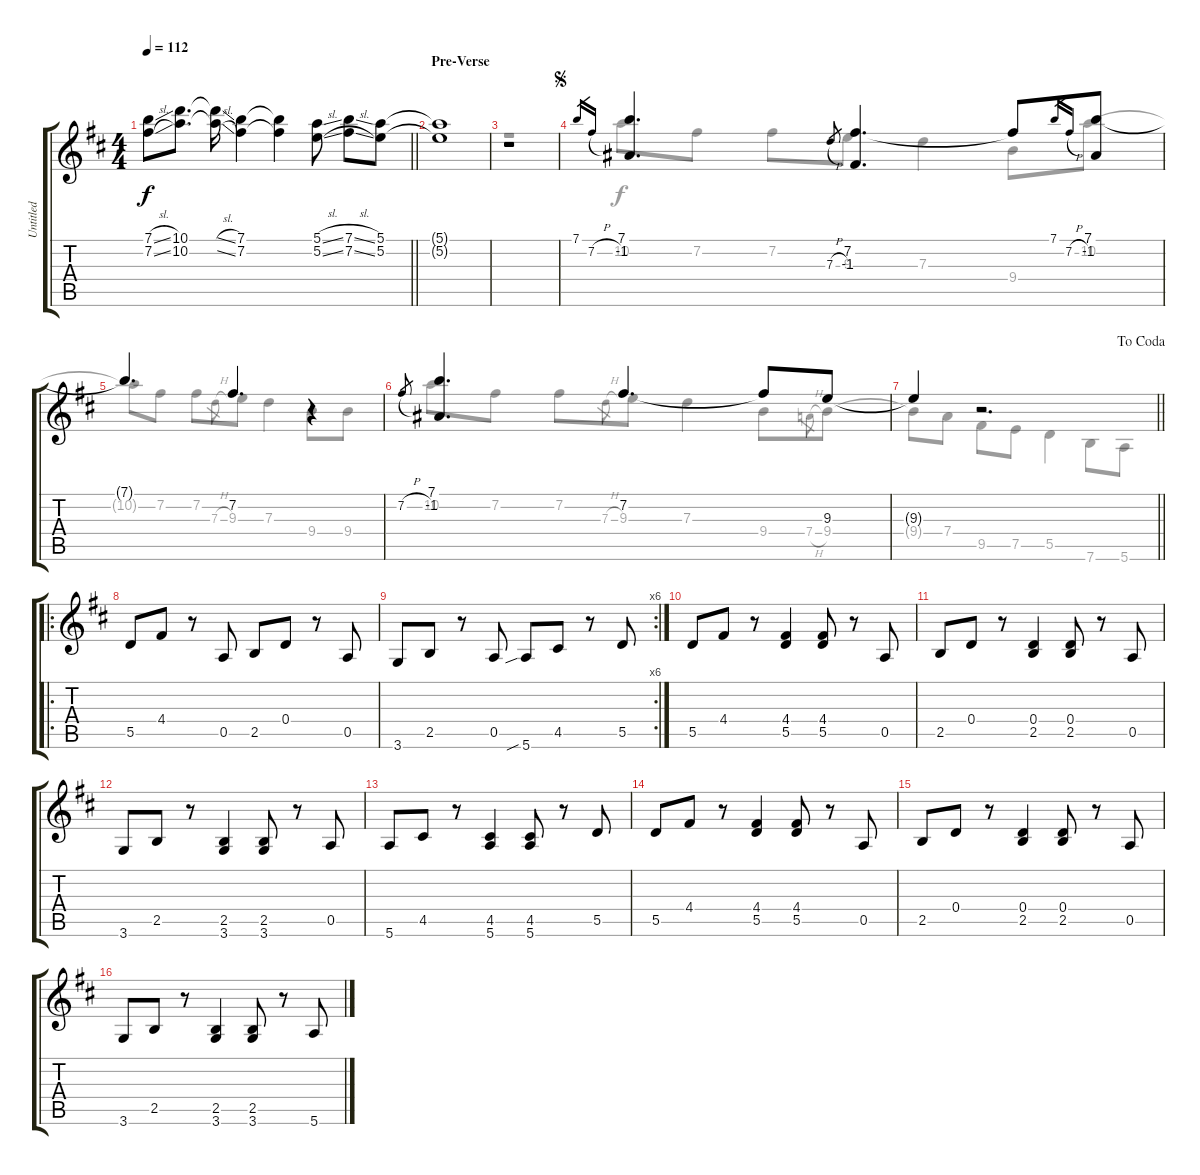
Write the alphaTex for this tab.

\track ("Untitled" "Untitled") {instrument acousticguitarnylon}
\staff {score tabs}
\tuning (E4 B3 G3 D3 A2 E2) {hide}
\voice
\ts (4 4)
\tempo 112
\clef g2
\barLineRight lightlight
\ks d
(7.1{sl} 7.2{sl}).8{dy f instrument acousticguitarnylon} (10.1 10.2).8{d} (10.1{sl t} 10.2{sl t}).16 (7.1 7.2).4 (7.1{t} 7.2{t}).4 (5.1{sl} 5.2{sl}).8 (7.1{sl} 7.2{sl}).8 (5.1 5.2).8 |
\section ("" "Pre-Verse")
(5.1{t} 5.2{t}).1 |
r.1 |
\jump segno
7.1.16{gr} 7.2{h}.16{gr} (7.1 -1.2).4{d} 7.3{h}.8{gr} (7.2 -1.3).4{d} 7.2{t}.8 7.1.16{gr} 7.2{h}.16{gr} (7.1 -1.2).8 |
7.1{t}.4{d} 7.2.4{d} r.4 |
7.2{h}.8{gr} (7.1 -1.2).4{d} 7.2.4{d} 7.2{t}.8 9.3.8 |
\jump dacoda
\barLineRight lightlight
9.3{t}.4 r.2{d} |
\ro
5.5.8 4.4.8 r.8 0.5.8 2.5.8 0.4.8 r.8 0.5.8 |
\rc 6
3.6.8 2.5.8 r.8 0.5.8 5.6{sib}.8 4.5.8 r.8 5.5.8 |
5.5.8 4.4.8 r.8 (4.4 5.5).4 (4.4 5.5).8 r.8 0.5.8 |
2.5.8 0.4.8 r.8 (0.4 2.5).4 (0.4 2.5).8 r.8 0.5.8 |
3.6.8 2.5.8 r.8 (2.5 3.6).4 (2.5 3.6).8 r.8 0.5.8 |
5.6.8 4.5.8 r.8 (4.5 5.6).4 (4.5 5.6).8 r.8 5.5.8 |
5.5.8 4.4.8 r.8 (4.4 5.5).4 (4.4 5.5).8 r.8 0.5.8 |
2.5.8 0.4.8 r.8 (0.4 2.5).4 (0.4 2.5).8 r.8 0.5.8 |
3.6.8 2.5.8 r.8 (2.5 3.6).4 (2.5 3.6).8 r.8 5.6.8
\voice
\clef g2
\ottava regular
\simile none
\barLineRight lightlight
\ks d
|
|
r.1 |
10.2.8 7.2.8 7.2.8 9.3.8 7.3.4 9.4.8 10.2.8 |
10.2{t}.8 7.2.8 7.2.8 7.3{h}.8{gr} 9.3.8 7.3.4 9.4.8 9.4.8 |
10.2.8 7.2.8 7.2.8 7.3{h}.8{gr} 9.3.8 7.3.4 9.4.8 7.4{h}.8{gr} 9.4.8 |
\barLineRight lightlight
9.4{t}.8 7.4.8 9.5.8 7.5.8 5.5.4 7.6.8 5.6.8 |
|
|
|
|
|
|
|
|
